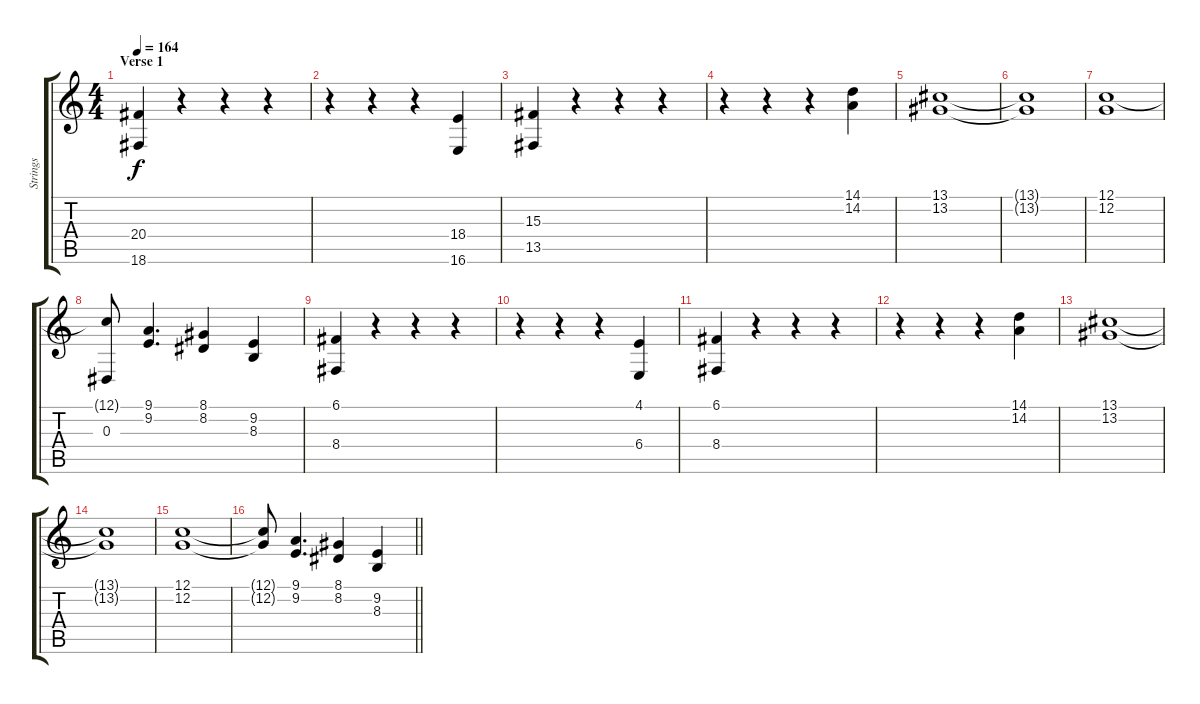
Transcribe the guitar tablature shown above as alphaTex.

\track ("Strings" "Strings") {instrument stringensemble1}
\staff {score tabs}
\tuning (C4 G3 Eb3 Bb2 F2 C2) {hide}
\ts (4 4)
\section ("" "Verse 1")
\tempo 164
\clef g2
\ks c
(20.4 18.6).4{dy f} r.4 r.4 r.4 |
r.4 r.4 r.4 (18.4 16.6).4 |
(15.3 13.5).4 r.4 r.4 r.4 |
r.4 r.4 r.4 (14.1 14.2).4 |
(13.1 13.2).1 |
(13.1{t} 13.2{t}).1 |
(12.1 12.2).1 |
(12.1{t} 0.3).8 (9.1 9.2).4{d} (8.1 8.2).4 (9.2 8.3).4 |
(6.1 8.4).4 r.4 r.4 r.4 |
r.4 r.4 r.4 (4.1 6.4).4 |
(6.1 8.4).4 r.4 r.4 r.4 |
r.4 r.4 r.4 (14.1 14.2).4 |
(13.1 13.2).1 |
(13.1{t} 13.2{t}).1 |
(12.1 12.2).1 |
\barLineRight lightlight
(12.1{t} 12.2{t}).8 (9.1 9.2).4{d} (8.1 8.2).4 (9.2 8.3).4
